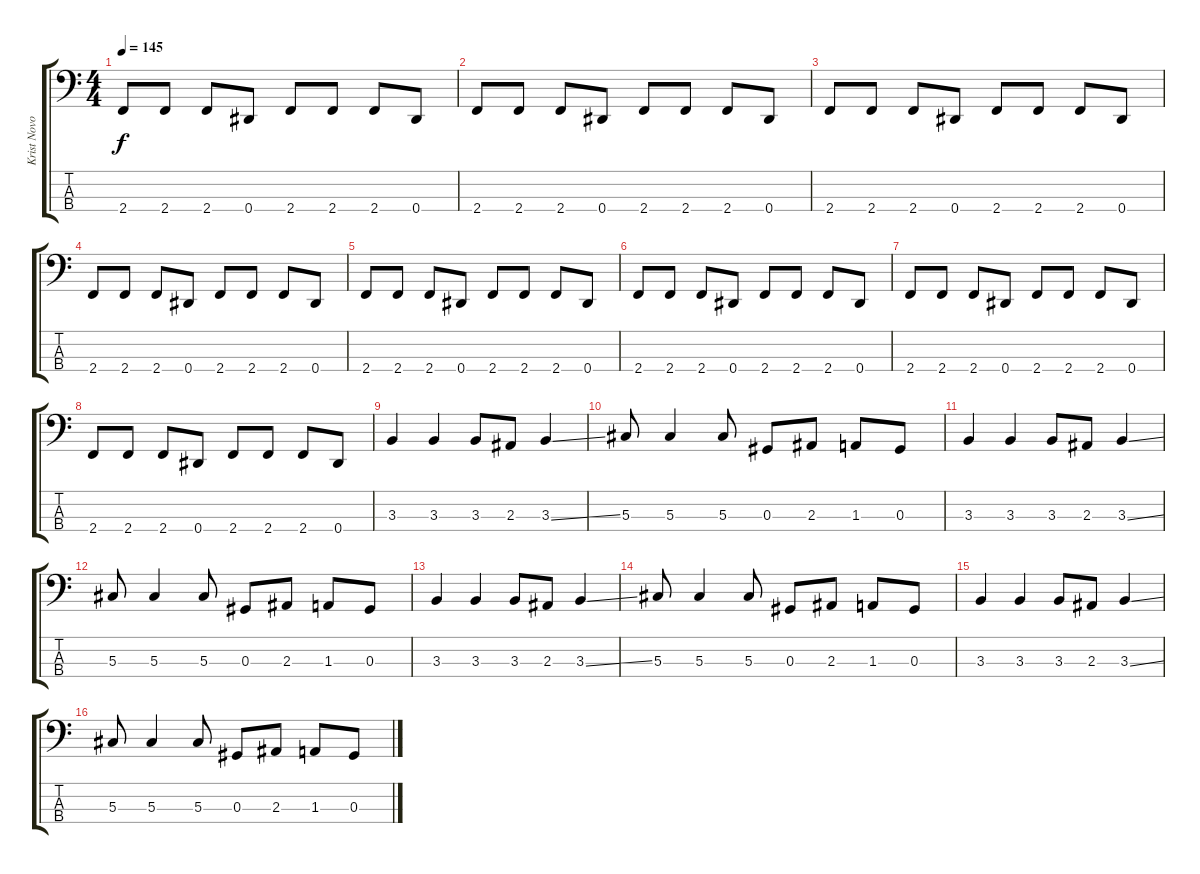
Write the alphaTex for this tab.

\track ("Krist Novoselic" "Krist Novo") {instrument electricbassfinger}
\staff {score tabs}
\tuning (Gb2 Db2 Ab1 Eb1) {hide}
\ts (4 4)
\tempo 145
\clef f4
\ks c
2.4.8{dy f} 2.4.8 2.4.8 0.4.8 2.4.8 2.4.8 2.4.8 0.4.8 |
2.4.8 2.4.8 2.4.8 0.4.8 2.4.8 2.4.8 2.4.8 0.4.8 |
2.4.8 2.4.8 2.4.8 0.4.8 2.4.8 2.4.8 2.4.8 0.4.8 |
2.4.8 2.4.8 2.4.8 0.4.8 2.4.8 2.4.8 2.4.8 0.4.8 |
2.4.8 2.4.8 2.4.8 0.4.8 2.4.8 2.4.8 2.4.8 0.4.8 |
2.4.8 2.4.8 2.4.8 0.4.8 2.4.8 2.4.8 2.4.8 0.4.8 |
2.4.8 2.4.8 2.4.8 0.4.8 2.4.8 2.4.8 2.4.8 0.4.8 |
2.4.8 2.4.8 2.4.8 0.4.8 2.4.8 2.4.8 2.4.8 0.4.8 |
3.3.4 3.3.4 3.3.8 2.3.8 3.3{ss}.4 |
5.3.8 5.3.4 5.3.8 0.3.8 2.3.8 1.3.8 0.3.8 |
3.3.4 3.3.4 3.3.8 2.3.8 3.3{ss}.4 |
5.3.8 5.3.4 5.3.8 0.3.8 2.3.8 1.3.8 0.3.8 |
3.3.4 3.3.4 3.3.8 2.3.8 3.3{ss}.4 |
5.3.8 5.3.4 5.3.8 0.3.8 2.3.8 1.3.8 0.3.8 |
3.3.4 3.3.4 3.3.8 2.3.8 3.3{ss}.4 |
5.3.8 5.3.4 5.3.8 0.3.8 2.3.8 1.3.8 0.3.8
